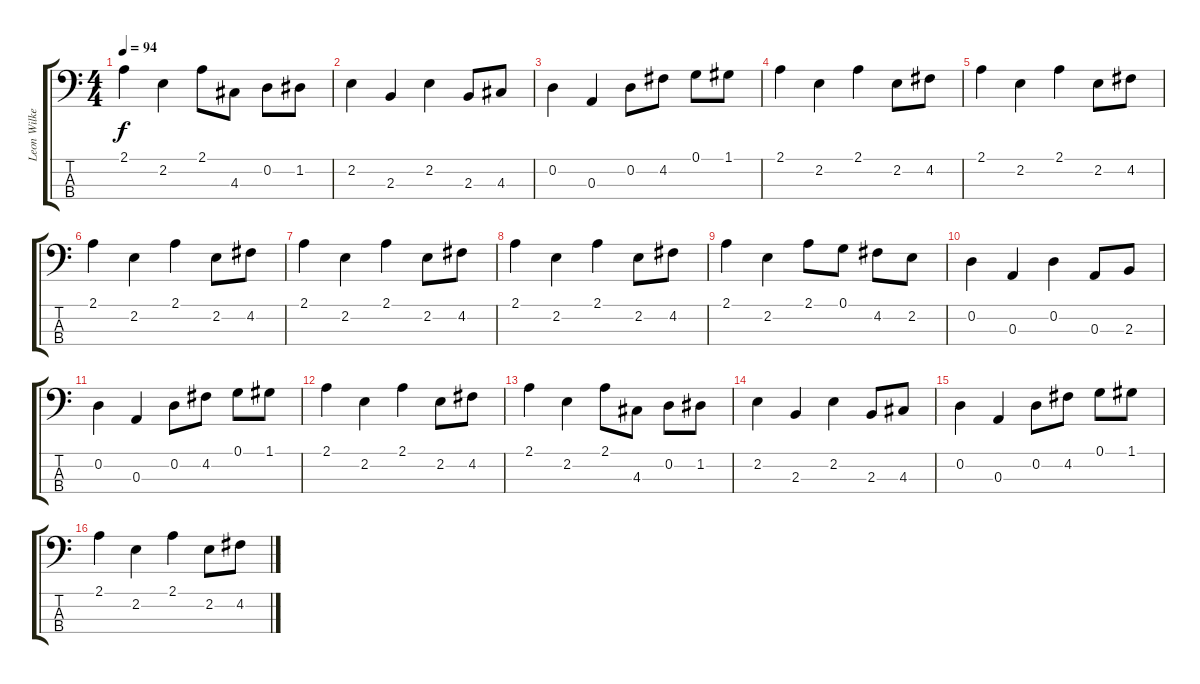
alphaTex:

\track ("Leon Wilkeson (bass)" "Leon Wilke") {instrument electricbassfinger}
\staff {score tabs}
\tuning (G2 D2 A1 E1) {hide}
\ts (4 4)
\tempo 94
\clef f4
\ks c
2.1.4{dy f} 2.2.4 2.1.8 4.3.8 0.2.8 1.2.8 |
2.2.4 2.3.4 2.2.4 2.3.8 4.3.8 |
0.2.4 0.3.4 0.2.8 4.2.8 0.1.8 1.1.8 |
2.1.4 2.2.4 2.1.4 2.2.8 4.2.8 |
2.1.4 2.2.4 2.1.4 2.2.8 4.2.8 |
\section ("" "")
2.1.4 2.2.4 2.1.4 2.2.8 4.2.8 |
2.1.4 2.2.4 2.1.4 2.2.8 4.2.8 |
2.1.4 2.2.4 2.1.4 2.2.8 4.2.8 |
2.1.4 2.2.4 2.1.8 0.1.8 4.2.8 2.2.8 |
0.2.4 0.3.4 0.2.4 0.3.8 2.3.8 |
0.2.4 0.3.4 0.2.8 4.2.8 0.1.8 1.1.8 |
2.1.4 2.2.4 2.1.4 2.2.8 4.2.8 |
2.1.4 2.2.4 2.1.8 4.3.8 0.2.8 1.2.8 |
2.2.4 2.3.4 2.2.4 2.3.8 4.3.8 |
0.2.4 0.3.4 0.2.8 4.2.8 0.1.8 1.1.8 |
2.1.4 2.2.4 2.1.4 2.2.8 4.2.8
